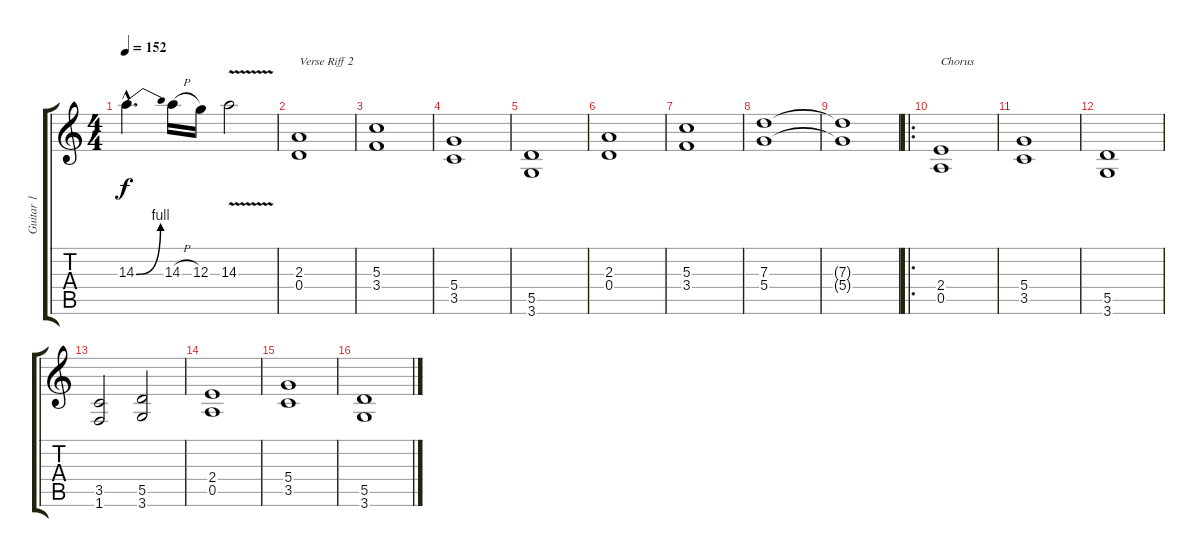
\track ("Guitar 1" "Guitar 1") {instrument distortionguitar}
\staff {score tabs}
\tuning (E4 B3 G3 D3 A2 E2) {hide}
\ts (4 4)
\tempo 152
\clef g2
\ks c
14.3{be (bend 0 0 60 4) hac}.4{d dy f} 14.3{h}.16 12.3.16 14.3{v}.2 |
(2.3 0.4).1{txt "Verse Riff 2"} |
(5.3 3.4).1 |
(5.4 3.5).1 |
(5.5 3.6).1 |
(2.3 0.4).1 |
(5.3 3.4).1 |
(7.3 5.4).1 |
(7.3{t} 5.4{t}).1 |
\ro
(2.4 0.5).1{txt "Chorus"} |
(5.4 3.5).1 |
(5.5 3.6).1 |
(3.5 1.6).2 (5.5 3.6).2 |
(2.4 0.5).1 |
(5.4 3.5).1 |
(5.5 3.6).1
